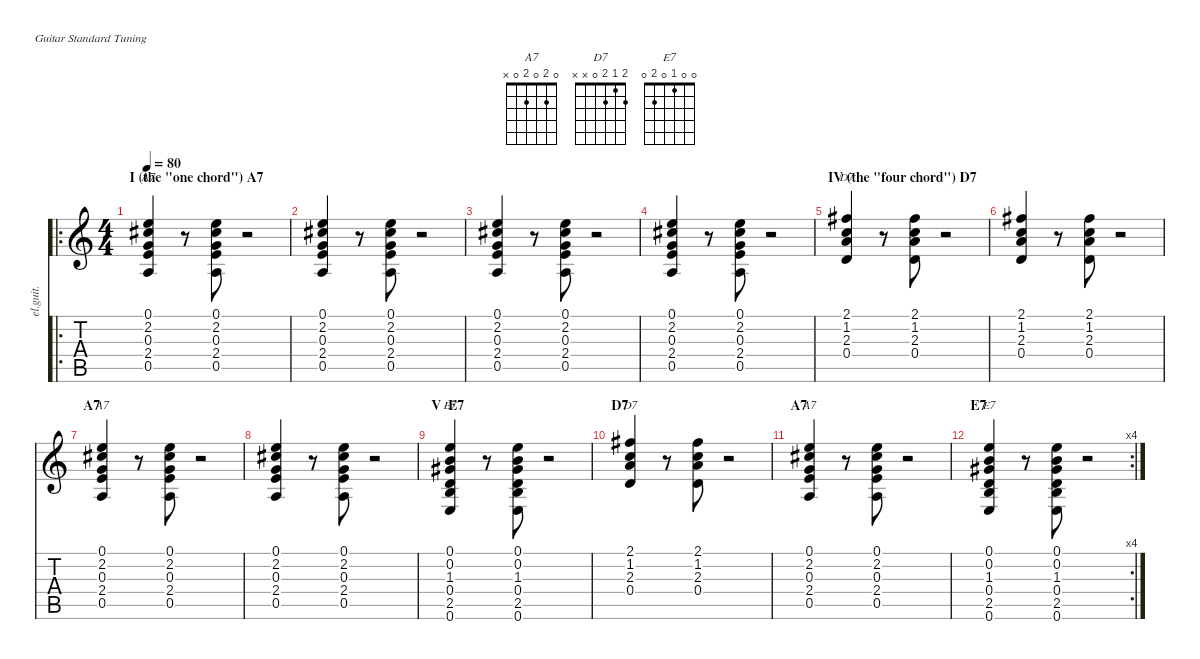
\defaultSystemsLayout 4
\hideDynamics
\bracketExtendMode nobrackets
\track ("Chords" "el.guit.") {instrument electricguitarclean}
\staff {score tabs}
\tuning (E4 B3 G3 D3 A2 E2)
\chord ("A7" 0 2 0 2 0 x) {showfingering false}
\chord ("D7" 2 1 2 0 x x) {showfingering false}
\chord ("E7" 0 0 1 0 2 0) {showfingering false}
\ro
\ts (4 4)
\section ("" "I (the \"one chord\") A7")
\tempo 80
\clef g2
\ks c
(0.5 2.4 0.3 2.2{acc #} 0.1).4{ch "A7" dy mf instrument electricguitarclean beam Up} r.8{beam Down} (0.5 2.4 0.3 2.2{acc #} 0.1).8{beam Up} r.2{beam Down} |
(0.5 2.4 0.3 2.2{acc #} 0.1).4{beam Up} r.8{beam Down} (0.5 2.4 0.3 2.2{acc #} 0.1).8{beam Up} r.2{beam Down} |
(0.5 2.4 0.3 2.2{acc #} 0.1).4{beam Up} r.8{beam Down} (0.5 2.4 0.3 2.2{acc #} 0.1).8{beam Up} r.2{beam Down} |
(0.5 2.4 0.3 2.2{acc #} 0.1).4{beam Up} r.8{beam Down} (0.5 2.4 0.3 2.2{acc #} 0.1).8{beam Up} r.2{beam Down} |
\section ("" "IV (the \"four chord\") D7")
(0.4 2.3 1.2 2.1{acc #}).4{ch "D7" beam Up} r.8{beam Down} (0.4 2.3 1.2 2.1{acc #}).8{beam Up} r.2{beam Down} |
(0.4 2.3 1.2 2.1{acc #}).4{beam Up} r.8{beam Down} (0.4 2.3 1.2 2.1{acc #}).8{beam Up} r.2{beam Down} |
\section ("" "A7")
(0.5 2.4 0.3 2.2{acc #} 0.1).4{ch "A7" beam Up} r.8{beam Down} (0.5 2.4 0.3 2.2{acc #} 0.1).8{beam Up} r.2{beam Down} |
(0.5 2.4 0.3 2.2{acc #} 0.1).4{beam Up} r.8{beam Down} (0.5 2.4 0.3 2.2{acc #} 0.1).8{beam Up} r.2{beam Down} |
\section ("" "V  E7")
(0.6 2.5 0.4 1.3{acc #} 0.2 0.1).4{ch "E7" beam Up} r.8{beam Down} (0.6 2.5 0.4 1.3{acc #} 0.2 0.1).8{beam Up} r.2{beam Down} |
\section ("" "D7")
(0.4 2.3 1.2 2.1{acc #}).4{ch "D7" beam Up} r.8{beam Down} (0.4 2.3 1.2 2.1{acc #}).8{beam Up} r.2{beam Down} |
\section ("" "A7")
(0.5 2.4 0.3 2.2{acc #} 0.1).4{ch "A7" beam Up} r.8{beam Down} (0.5 2.4 0.3 2.2{acc #} 0.1).8{beam Up} r.2{beam Down} |
\rc 4
\section ("" "E7")
(0.6 2.5 0.4 1.3{acc #} 0.2 0.1).4{ch "E7" beam Up} r.8{beam Down} (0.6 2.5 0.4 1.3{acc #} 0.2 0.1).8{beam Up} r.2{beam Down}
